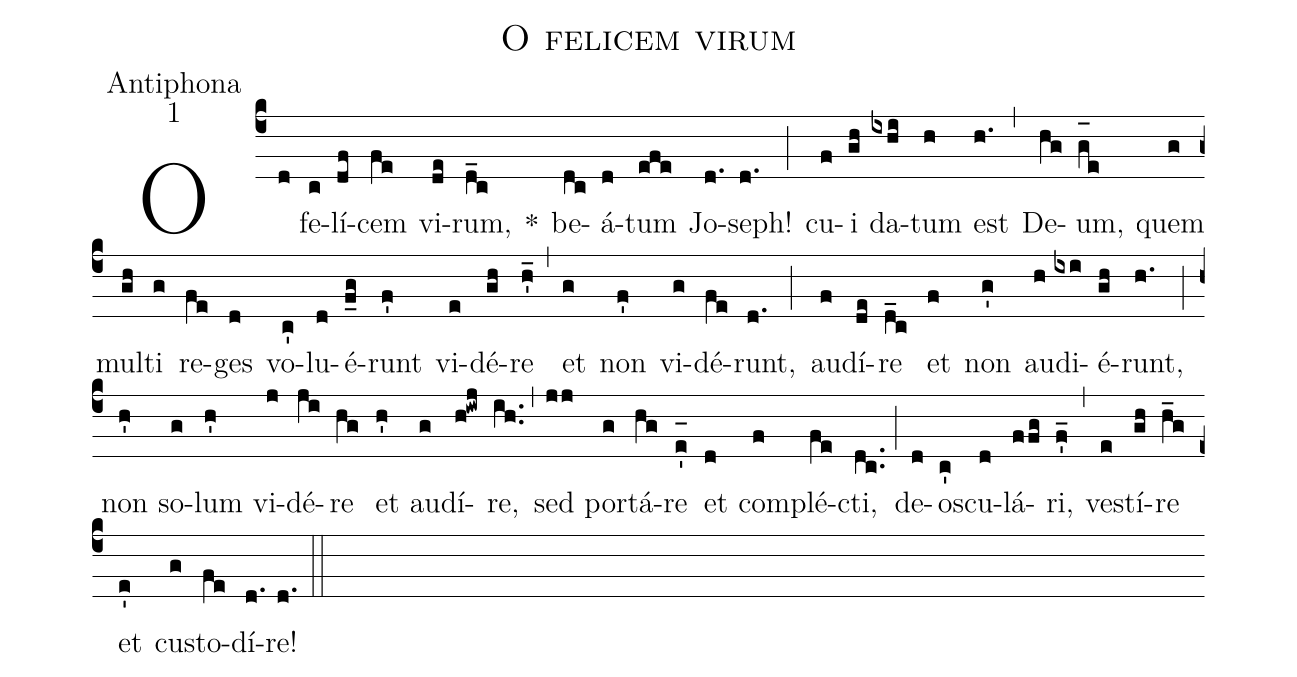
name:O felicem virum;
office-part:Antiphona;
mode:1;
%%
(c4) O(d) fe(c)lí(df)cem(fe) vi(de)rum,(d_c) *() be(dc)á(d)tum(efe) Jo(d.)seph!(d.) (;) cu(f)i(gh) da(ixhi)tum(h) est(h.) (,) De(hg)um,(g_[oh:h]e) quem(g) mul(gh)ti(g) re(fe)ges(d) vo(c')lu(d)é(f_g)runt(f') vi(e)dé(gh)re(h'_) (,) et(g) non(f') vi(g)dé(fe)runt,(d.) (;) au(f)dí(de)re(d_c) et(f) non(g') au(h)di(ixi)é(gh)runt,(h.) (;) non(h') so(g)lum(h') vi(j)dé(ji)re(hg) et(h') au(g)dí(h!iwj)re,(ih..) (,) sed(jj) por(g)tá(hg)re(e'_[oh:h]) et(d) com(f)plé(fe)cti,(dc..) (;) de(d)os(c')cu(d)lá(ffg)ri,(f'_) (,) ve(e)stí(gh)re(h_g) et(e') cu(g)sto(fe)dí(d.)re!(d.) (::)
